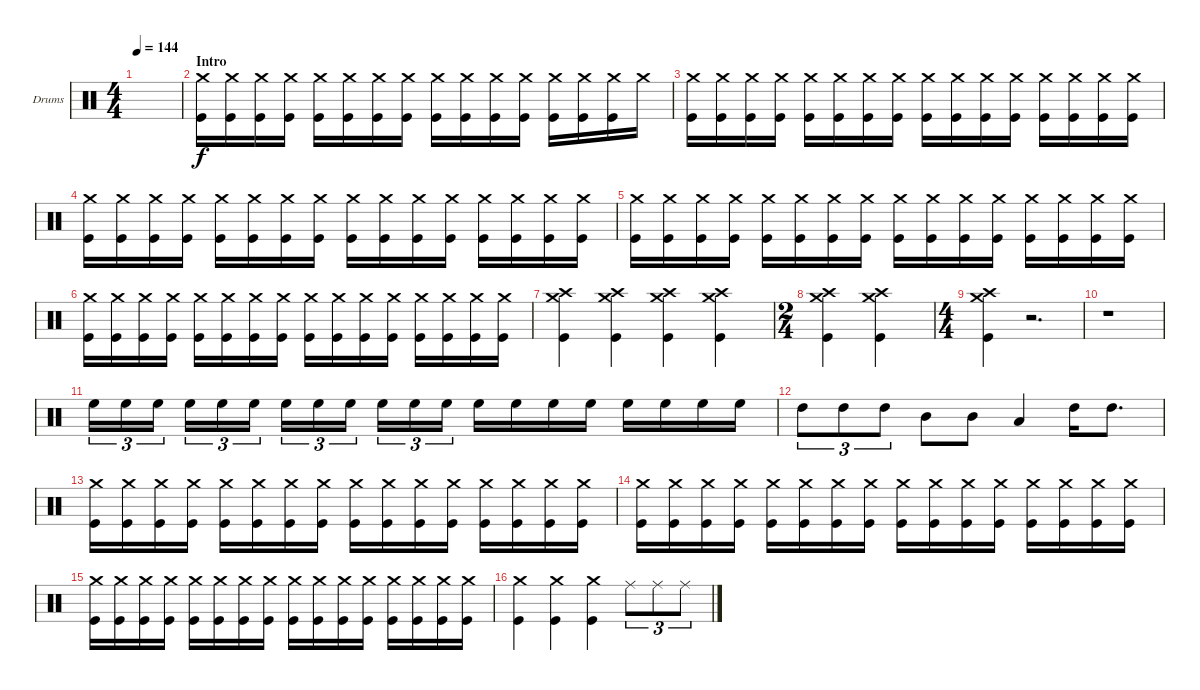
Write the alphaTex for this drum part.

\bracketExtendMode groupsimilarinstruments
\firstSystemTrackNameOrientation horizontal
\otherSystemsTrackNameOrientation horizontal
\track ("Drumkit" "Drums") {instrument percussion}
\staff {score}
\articulation defaults
\ts (4 4)
\beaming (8 2 2 2 2)
\tempo 144
\clef neutral
\ks c
|
\section ("" "Intro")
("Crash medium (hit)" "Kick (hit)").16 ("Crash medium (hit)" "Kick (hit)").16 ("Crash medium (hit)" "Kick (hit)").16 ("Crash medium (hit)" "Kick (hit)").16 ("Crash medium (hit)" "Kick (hit)").16 ("Crash medium (hit)" "Kick (hit)").16 ("Crash medium (hit)" "Kick (hit)").16 ("Crash medium (hit)" "Kick (hit)").16 ("Crash medium (hit)" "Kick (hit)").16 ("Crash medium (hit)" "Kick (hit)").16 ("Crash medium (hit)" "Kick (hit)").16 ("Crash medium (hit)" "Kick (hit)").16 ("Crash medium (hit)" "Kick (hit)").16 ("Crash medium (hit)" "Kick (hit)").16 ("Crash medium (hit)" "Kick (hit)").16 "Crash medium (hit)".16 |
("Crash medium (hit)" "Kick (hit)").16 ("Crash medium (hit)" "Kick (hit)").16 ("Crash medium (hit)" "Kick (hit)").16 ("Crash medium (hit)" "Kick (hit)").16 ("Crash medium (hit)" "Kick (hit)").16 ("Crash medium (hit)" "Kick (hit)").16 ("Crash medium (hit)" "Kick (hit)").16 ("Crash medium (hit)" "Kick (hit)").16 ("Crash medium (hit)" "Kick (hit)").16 ("Crash medium (hit)" "Kick (hit)").16 ("Crash medium (hit)" "Kick (hit)").16 ("Crash medium (hit)" "Kick (hit)").16 ("Crash medium (hit)" "Kick (hit)").16 ("Crash medium (hit)" "Kick (hit)").16 ("Crash medium (hit)" "Kick (hit)").16 ("Crash medium (hit)" "Kick (hit)").16 |
("Crash medium (hit)" "Kick (hit)").16 ("Crash medium (hit)" "Kick (hit)").16 ("Crash medium (hit)" "Kick (hit)").16 ("Crash medium (hit)" "Kick (hit)").16 ("Crash medium (hit)" "Kick (hit)").16 ("Crash medium (hit)" "Kick (hit)").16 ("Crash medium (hit)" "Kick (hit)").16 ("Crash medium (hit)" "Kick (hit)").16 ("Crash medium (hit)" "Kick (hit)").16 ("Crash medium (hit)" "Kick (hit)").16 ("Crash medium (hit)" "Kick (hit)").16 ("Crash medium (hit)" "Kick (hit)").16 ("Crash medium (hit)" "Kick (hit)").16 ("Crash medium (hit)" "Kick (hit)").16 ("Crash medium (hit)" "Kick (hit)").16 ("Crash medium (hit)" "Kick (hit)").16 |
("Crash medium (hit)" "Kick (hit)").16 ("Crash medium (hit)" "Kick (hit)").16 ("Crash medium (hit)" "Kick (hit)").16 ("Crash medium (hit)" "Kick (hit)").16 ("Crash medium (hit)" "Kick (hit)").16 ("Crash medium (hit)" "Kick (hit)").16 ("Crash medium (hit)" "Kick (hit)").16 ("Crash medium (hit)" "Kick (hit)").16 ("Crash medium (hit)" "Kick (hit)").16 ("Crash medium (hit)" "Kick (hit)").16 ("Crash medium (hit)" "Kick (hit)").16 ("Crash medium (hit)" "Kick (hit)").16 ("Crash medium (hit)" "Kick (hit)").16 ("Crash medium (hit)" "Kick (hit)").16 ("Crash medium (hit)" "Kick (hit)").16 ("Crash medium (hit)" "Kick (hit)").16 |
("Crash medium (hit)" "Kick (hit)").16 ("Crash medium (hit)" "Kick (hit)").16 ("Crash medium (hit)" "Kick (hit)").16 ("Crash medium (hit)" "Kick (hit)").16 ("Crash medium (hit)" "Kick (hit)").16 ("Crash medium (hit)" "Kick (hit)").16 ("Crash medium (hit)" "Kick (hit)").16 ("Crash medium (hit)" "Kick (hit)").16 ("Crash medium (hit)" "Kick (hit)").16 ("Crash medium (hit)" "Kick (hit)").16 ("Crash medium (hit)" "Kick (hit)").16 ("Crash medium (hit)" "Kick (hit)").16 ("Crash medium (hit)" "Kick (hit)").16 ("Crash medium (hit)" "Kick (hit)").16 ("Crash medium (hit)" "Kick (hit)").16 ("Crash medium (hit)" "Kick (hit)").16 |
("Crash medium (hit)" "Crash high (hit)" "Kick (hit)").4 ("Crash medium (hit)" "Crash high (hit)" "Kick (hit)").4 ("Crash medium (hit)" "Crash high (hit)" "Kick (hit)").4 ("Crash medium (hit)" "Crash high (hit)" "Kick (hit)").4 |
\ts (2 4)
\beaming (8 2 2)
("Crash medium (hit)" "Crash high (hit)" "Kick (hit)").4 ("Crash medium (hit)" "Crash high (hit)" "Kick (hit)").4 |
\ts (4 4)
\beaming (8 2 2 2 2)
("Crash medium (hit)" "Crash high (hit)" "Kick (hit)").4 r.2{d} |
r.1 |
"High Floor Tom (hit)".16{tu (3 2)} "High Floor Tom (hit)".16{tu (3 2)} "High Floor Tom (hit)".16{tu (3 2)} "High Floor Tom (hit)".16{tu (3 2)} "High Floor Tom (hit)".16{tu (3 2)} "High Floor Tom (hit)".16{tu (3 2)} "High Floor Tom (hit)".16{tu (3 2)} "High Floor Tom (hit)".16{tu (3 2)} "High Floor Tom (hit)".16{tu (3 2)} "High Floor Tom (hit)".16{tu (3 2)} "High Floor Tom (hit)".16{tu (3 2)} "High Floor Tom (hit)".16{tu (3 2)} "High Floor Tom (hit)".16 "High Floor Tom (hit)".16 "High Floor Tom (hit)".16 "High Floor Tom (hit)".16 "High Floor Tom (hit)".16 "High Floor Tom (hit)".16 "High Floor Tom (hit)".16 "High Floor Tom (hit)".16 |
"High Tom (hit)".8{tu (3 2)} "High Tom (hit)".8{tu (3 2)} "High Tom (hit)".8{tu (3 2)} "Mid Tom (hit)".8 "Mid Tom (hit)".8 "Low Tom (hit)".4 "High Tom (hit)".16 "High Tom (hit)".8{d} |
("Crash medium (hit)" "Kick (hit)").16 ("Crash medium (hit)" "Kick (hit)").16 ("Crash medium (hit)" "Kick (hit)").16 ("Crash medium (hit)" "Kick (hit)").16 ("Crash medium (hit)" "Kick (hit)").16 ("Crash medium (hit)" "Kick (hit)").16 ("Crash medium (hit)" "Kick (hit)").16 ("Crash medium (hit)" "Kick (hit)").16 ("Crash medium (hit)" "Kick (hit)").16 ("Crash medium (hit)" "Kick (hit)").16 ("Crash medium (hit)" "Kick (hit)").16 ("Crash medium (hit)" "Kick (hit)").16 ("Crash medium (hit)" "Kick (hit)").16 ("Crash medium (hit)" "Kick (hit)").16 ("Crash medium (hit)" "Kick (hit)").16 ("Crash medium (hit)" "Kick (hit)").16 |
("Crash medium (hit)" "Kick (hit)").16 ("Crash medium (hit)" "Kick (hit)").16 ("Crash medium (hit)" "Kick (hit)").16 ("Crash medium (hit)" "Kick (hit)").16 ("Crash medium (hit)" "Kick (hit)").16 ("Crash medium (hit)" "Kick (hit)").16 ("Crash medium (hit)" "Kick (hit)").16 ("Crash medium (hit)" "Kick (hit)").16 ("Crash medium (hit)" "Kick (hit)").16 ("Crash medium (hit)" "Kick (hit)").16 ("Crash medium (hit)" "Kick (hit)").16 ("Crash medium (hit)" "Kick (hit)").16 ("Crash medium (hit)" "Kick (hit)").16 ("Crash medium (hit)" "Kick (hit)").16 ("Crash medium (hit)" "Kick (hit)").16 ("Crash medium (hit)" "Kick (hit)").16 |
("Crash medium (hit)" "Kick (hit)").16 ("Crash medium (hit)" "Kick (hit)").16 ("Crash medium (hit)" "Kick (hit)").16 ("Crash medium (hit)" "Kick (hit)").16 ("Crash medium (hit)" "Kick (hit)").16 ("Crash medium (hit)" "Kick (hit)").16 ("Crash medium (hit)" "Kick (hit)").16 ("Crash medium (hit)" "Kick (hit)").16 ("Crash medium (hit)" "Kick (hit)").16 ("Crash medium (hit)" "Kick (hit)").16 ("Crash medium (hit)" "Kick (hit)").16 ("Crash medium (hit)" "Kick (hit)").16 ("Crash medium (hit)" "Kick (hit)").16 ("Crash medium (hit)" "Kick (hit)").16 ("Crash medium (hit)" "Kick (hit)").16 ("Crash medium (hit)" "Kick (hit)").16 |
("Crash medium (hit)" "Kick (hit)").4 ("Crash medium (hit)" "Kick (hit)").4 ("Crash medium (hit)" "Kick (hit)").4 "Ride (middle)".8{tu (3 2)} "Ride (middle)".8{tu (3 2)} "Ride (middle)".8{tu (3 2)}
